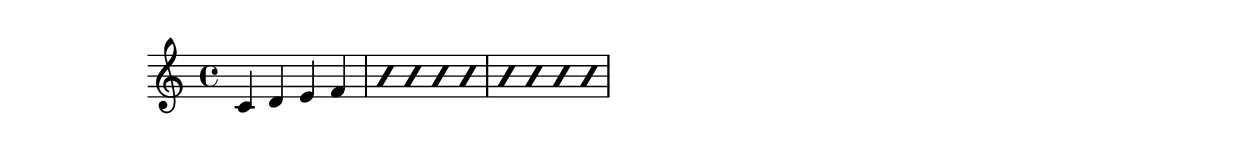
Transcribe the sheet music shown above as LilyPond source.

%% Do not edit this file; it is automatically
%% generated from LSR http://lsr.dsi.unimi.it
%% This file is in the public domain.
\version "2.13.16"

\header {
  lsrtags = "rhythms, tweaks-and-overrides"

  texidoc = "
In @qq{simple} lead-sheets, sometimes no actual notes are written,
instead only @qq{rhythmic patterns} and chords above the measures are
notated giving the structure of a song. Such a feature is for example
useful while creating/transcribing the structure of a song and also
when sharing lead sheets with guitarists or jazz musicians. The
standard support for this using @code{\\repeat percent} is unsuitable
here since the first beat has to be an ordinary note or rest. This
example shows two solutions to this problem, by redefining ordinary
rests to be printed as slashes. (If the duration of each beat is not a
quarter note, replace the @code{r4} in the definitions with a rest of
the appropriate duration).

"
  doctitle = "Rhythmic slashes"
} % begin verbatim

% Macro to print single slash
rs = {
  \once \override Rest #'stencil = #ly:percent-repeat-item-interface::beat-slash
  \once \override Rest #'thickness = #0.48
  \once \override Rest #'slope = #1.7
  r4
}

% Function to print a specified number of slashes
comp = #(define-music-function (parser location count) (integer?)
  #{
    \override Rest #'stencil = #ly:percent-repeat-item-interface::beat-slash
    \override Rest #'thickness = #0.48
    \override Rest #'slope = #1.7
    \repeat unfold $count { r4 }
    \revert Rest #'stencil
  #}
)

\score {
  \relative c' {
    c4 d e f |
    \rs \rs \rs \rs |
    \comp #4 |
  }
}

